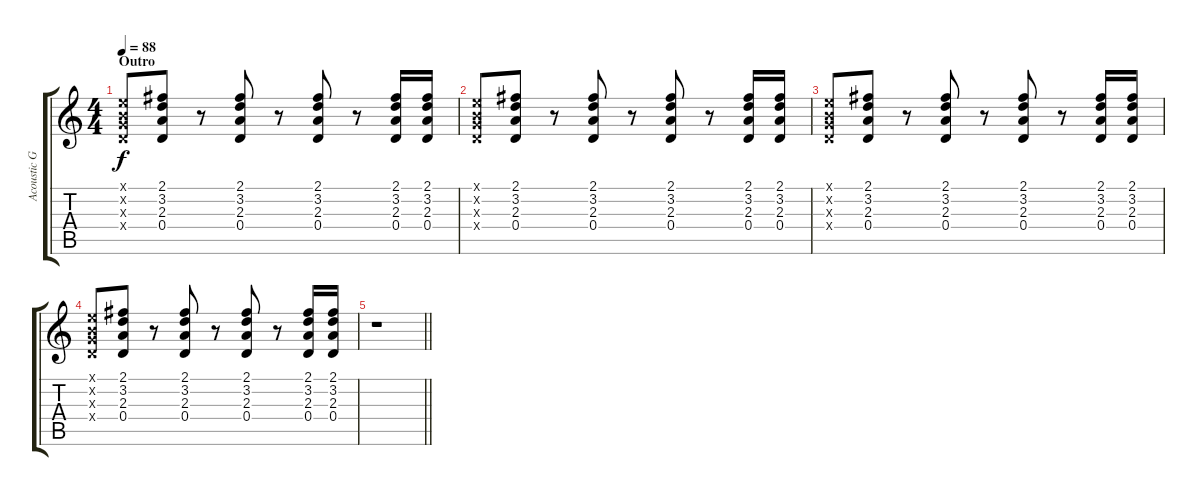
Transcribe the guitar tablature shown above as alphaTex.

\track ("Acoustic Guitar 1" "Acoustic G") {instrument acousticguitarsteel}
\staff {score tabs}
\tuning (E4 B3 G3 D3 A2 E2) {hide}
\ts (4 4)
\section ("" "Outro")
\tempo 88
\clef g2
\ks c
(0.1{x} 0.2{x} 0.3{x} 0.4{x}).8{dy f} (2.1 3.2 2.3 0.4).8 r.8 (2.1 3.2 2.3 0.4).8 r.8 (2.1 3.2 2.3 0.4).8 r.8 (2.1 3.2 2.3 0.4).16 (2.1 3.2 2.3 0.4).16 |
(0.1{x} 0.2{x} 0.3{x} 0.4{x}).8 (2.1 3.2 2.3 0.4).8 r.8 (2.1 3.2 2.3 0.4).8 r.8 (2.1 3.2 2.3 0.4).8 r.8 (2.1 3.2 2.3 0.4).16 (2.1 3.2 2.3 0.4).16 |
(0.1{x} 0.2{x} 0.3{x} 0.4{x}).8 (2.1 3.2 2.3 0.4).8 r.8 (2.1 3.2 2.3 0.4).8 r.8 (2.1 3.2 2.3 0.4).8 r.8 (2.1 3.2 2.3 0.4).16 (2.1 3.2 2.3 0.4).16 |
(0.1{x} 0.2{x} 0.3{x} 0.4{x}).8 (2.1 3.2 2.3 0.4).8 r.8 (2.1 3.2 2.3 0.4).8 r.8 (2.1 3.2 2.3 0.4).8 r.8 (2.1 3.2 2.3 0.4).16 (2.1 3.2 2.3 0.4).16 |
\barLineRight lightlight
r.1
